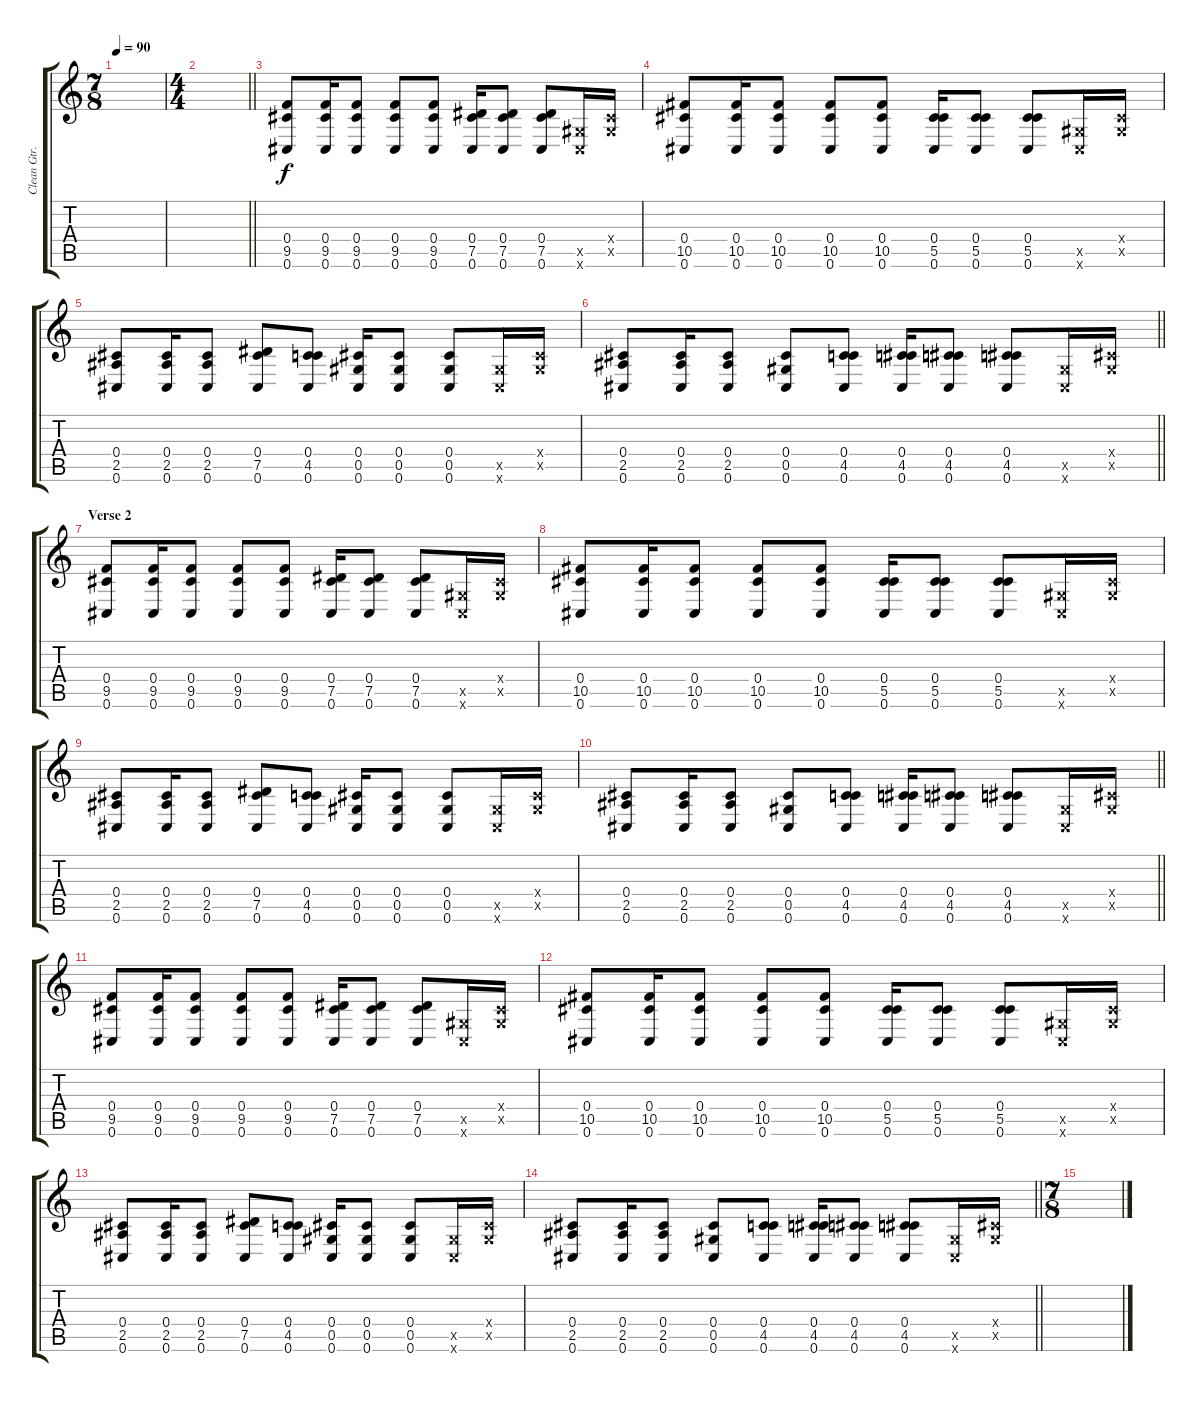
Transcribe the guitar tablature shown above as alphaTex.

\track ("Clean Gtr. 1" "Clean Gtr.") {instrument electricguitarmuted}
\staff {score tabs}
\tuning (Eb4 Bb3 Gb3 Db3 Ab2 Db2) {hide}
\ts (7 8)
\tempo 90
\clef g2
\ks c
|
\ts (4 4)
\barLineRight lightlight
|
\section ("" "")
(0.4 9.5 0.6).8 (0.4 9.5 0.6).16 (0.4 9.5 0.6).8 (0.4 9.5 0.6).8 (0.4 9.5 0.6).8 (0.4 7.5 0.6).16 (0.4 7.5 0.6).8 (0.4 7.5 0.6).8 (0.5{x} 0.6{x}).16 (0.4{x} 0.5{x}).16 |
(0.4 10.5 0.6).8 (0.4 10.5 0.6).16 (0.4 10.5 0.6).8 (0.4 10.5 0.6).8 (0.4 10.5 0.6).8 (0.4 5.5 0.6).16 (0.4 5.5 0.6).8 (0.4 5.5 0.6).8 (0.5{x} 0.6{x}).16 (0.4{x} 0.5{x}).16 |
(0.4 2.5 0.6).8 (0.4 2.5 0.6).16 (0.4 2.5 0.6).8 (0.4 7.5 0.6).8 (0.4 4.5 0.6).8 (0.4 0.5 0.6).16 (0.4 0.5 0.6).8 (0.4 0.5 0.6).8 (0.5{x} 0.6{x}).16 (0.4{x} 0.5{x}).16 |
\barLineRight lightlight
(0.4 2.5 0.6).8 (0.4 2.5 0.6).16 (0.4 2.5 0.6).8 (0.4 0.5 0.6).8 (0.4 4.5 0.6).8 (0.4 4.5 0.6).16 (0.4 4.5 0.6).8 (0.4 4.5 0.6).8 (0.5{x} 0.6{x}).16 (0.4{x} 0.5{x}).16 |
\section ("" "Verse 2")
(0.4 9.5 0.6).8 (0.4 9.5 0.6).16 (0.4 9.5 0.6).8 (0.4 9.5 0.6).8 (0.4 9.5 0.6).8 (0.4 7.5 0.6).16 (0.4 7.5 0.6).8 (0.4 7.5 0.6).8 (0.5{x} 0.6{x}).16 (0.4{x} 0.5{x}).16 |
(0.4 10.5 0.6).8 (0.4 10.5 0.6).16 (0.4 10.5 0.6).8 (0.4 10.5 0.6).8 (0.4 10.5 0.6).8 (0.4 5.5 0.6).16 (0.4 5.5 0.6).8 (0.4 5.5 0.6).8 (0.5{x} 0.6{x}).16 (0.4{x} 0.5{x}).16 |
(0.4 2.5 0.6).8 (0.4 2.5 0.6).16 (0.4 2.5 0.6).8 (0.4 7.5 0.6).8 (0.4 4.5 0.6).8 (0.4 0.5 0.6).16 (0.4 0.5 0.6).8 (0.4 0.5 0.6).8 (0.5{x} 0.6{x}).16 (0.4{x} 0.5{x}).16 |
\barLineRight lightlight
(0.4 2.5 0.6).8 (0.4 2.5 0.6).16 (0.4 2.5 0.6).8 (0.4 0.5 0.6).8 (0.4 4.5 0.6).8 (0.4 4.5 0.6).16 (0.4 4.5 0.6).8 (0.4 4.5 0.6).8 (0.5{x} 0.6{x}).16 (0.4{x} 0.5{x}).16 |
(0.4 9.5 0.6).8 (0.4 9.5 0.6).16 (0.4 9.5 0.6).8 (0.4 9.5 0.6).8 (0.4 9.5 0.6).8 (0.4 7.5 0.6).16 (0.4 7.5 0.6).8 (0.4 7.5 0.6).8 (0.5{x} 0.6{x}).16 (0.4{x} 0.5{x}).16 |
(0.4 10.5 0.6).8 (0.4 10.5 0.6).16 (0.4 10.5 0.6).8 (0.4 10.5 0.6).8 (0.4 10.5 0.6).8 (0.4 5.5 0.6).16 (0.4 5.5 0.6).8 (0.4 5.5 0.6).8 (0.5{x} 0.6{x}).16 (0.4{x} 0.5{x}).16 |
(0.4 2.5 0.6).8 (0.4 2.5 0.6).16 (0.4 2.5 0.6).8 (0.4 7.5 0.6).8 (0.4 4.5 0.6).8 (0.4 0.5 0.6).16 (0.4 0.5 0.6).8 (0.4 0.5 0.6).8 (0.5{x} 0.6{x}).16 (0.4{x} 0.5{x}).16 |
\barLineRight lightlight
(0.4 2.5 0.6).8 (0.4 2.5 0.6).16 (0.4 2.5 0.6).8 (0.4 0.5 0.6).8 (0.4 4.5 0.6).8 (0.4 4.5 0.6).16 (0.4 4.5 0.6).8 (0.4 4.5 0.6).8 (0.5{x} 0.6{x}).16 (0.4{x} 0.5{x}).16 |
\ts (7 8)
\section ("" "")
